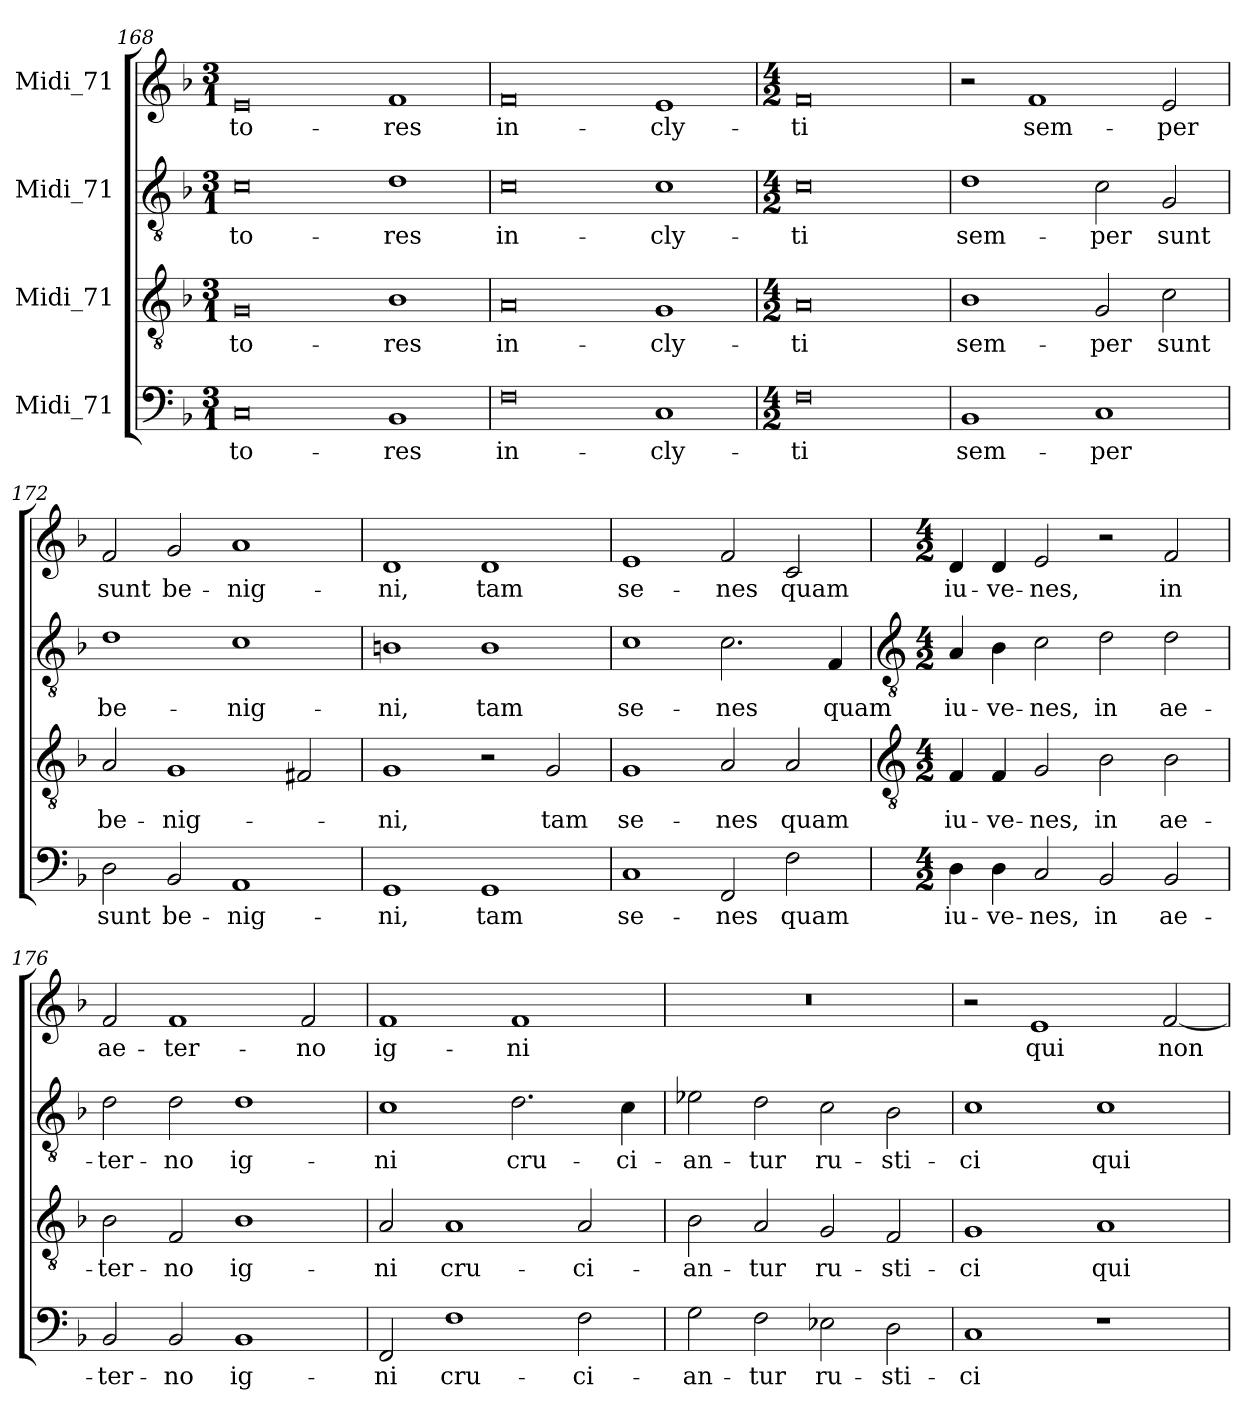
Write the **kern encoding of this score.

**kern	**text	**kern	**text	**kern	**text	**kern	**text
*part4	*part4	*part3	*part3	*part2	*part2	*part1	*part1
*staff4	*staff4	*staff3	*staff3	*staff2	*staff2	*staff1	*staff1
*I"Midi_71	*	*I"Midi_71	*	*I"Midi_71	*	*I"Midi_71	*
*clefF4	*	*clefGv2	*	*clefGv2	*	*clefG2	*
*k[b-]	*	*k[b-]	*	*k[b-]	*	*k[b-]	*
*F:	*	*F:	*	*F:	*	*F:	*
*M3/1	*	*M3/1	*	*M3/1	*	*M3/1	*
=168	=168	=168	=168	=168	=168	=168	=168
!	!LO:LY:b	!	!LO:LY:b	!	!LO:LY:b	!	!LO:LY:b
0C	-to-	0G	-to-	0c	-to-	0e	-to-
!	!LO:LY:b	!	!LO:LY:b	!	!LO:LY:b	!	!LO:LY:b
1BB-	-res	1B-	-res	1d	-res	1f	-res
=169	=169	=169	=169	=169	=169	=169	=169
!	!LO:LY:b	!	!LO:LY:b	!	!LO:LY:b	!	!LO:LY:b
0F	in-	0A	in-	0c	in-	0f	in-
!	!LO:LY:b	!	!LO:LY:b	!	!LO:LY:b	!	!LO:LY:b
1C	-cly-	1G	-cly-	1c	-cly-	1e	-cly-
=170	=170	=170	=170	=170	=170	=170	=170
*M4/2	*	*M4/2	*	*M4/2	*	*M4/2	*
!	!LO:LY:b	!	!LO:LY:b	!	!LO:LY:b	!	!LO:LY:b
0F	-ti	0A	-ti	0c	-ti	0f	-ti
=171	=171	=171	=171	=171	=171	=171	=171
!	!LO:LY:b	!	!LO:LY:b	!	!LO:LY:b	!	!
1BB-	sem-	1B-	sem-	1d	sem-	2r	.
!	!	!	!	!	!	!	!LO:LY:b
.	.	.	.	.	.	1f	sem-
!	!LO:LY:b	!	!LO:LY:b	!	!LO:LY:b	!	!
1C	-per	2G	-per	2c	-per	.	.
!	!	!	!LO:LY:b	!	!LO:LY:b	!	!LO:LY:b
.	.	2c	sunt	2G	sunt	2e	-per
=172	=172	=172	=172	=172	=172	=172	=172
!	!LO:LY:b	!	!LO:LY:b	!	!LO:LY:b	!	!LO:LY:b
2D	sunt	2A	be-	1d	be-	2f	sunt
!	!LO:LY:b	!	!LO:LY:b	!	!	!	!LO:LY:b
2BB-	be-	1G	-nig-	.	.	2g	be-
!	!LO:LY:b	!	!	!	!LO:LY:b	!	!LO:LY:b
1AA	-nig-	.	.	1c	-nig-	1a	-nig-
.	.	2F#	.	.	.	.	.
=173	=173	=173	=173	=173	=173	=173	=173
!	!LO:LY:b	!	!LO:LY:b	!	!LO:LY:b	!	!LO:LY:b
1GG	-ni,	1G	-ni,	1Bn	-ni,	1d	-ni,
!	!LO:LY:b	!	!	!	!LO:LY:b	!	!LO:LY:b
1GG	tam	2r	.	1B	tam	1d	tam
!	!	!	!LO:LY:b	!	!	!	!
.	.	2G	tam	.	.	.	.
=174	=174	=174	=174	=174	=174	=174	=174
!	!LO:LY:b	!	!LO:LY:b	!	!LO:LY:b	!	!LO:LY:b
1C	se-	1G	se-	1c	se-	1e	se-
!	!LO:LY:b	!	!LO:LY:b	!	!LO:LY:b	!	!LO:LY:b
2FF	-nes	2A	-nes	2.c	-nes	2f	-nes
!	!LO:LY:b	!	!LO:LY:b	!	!	!	!LO:LY:b
2F	quam	2A	quam	.	.	2c	quam
!	!	!	!	!	!LO:LY:b	!	!
.	.	.	.	4F	quam	.	.
!!LO:LB:g=z
=175	=175	=175	=175	=175	=175	=175	=175
*	*	*clefGv2	*	*clefGv2	*	*	*
*M4/2	*	*M4/2	*	*M4/2	*	*M4/2	*
!	!LO:LY:b	!	!LO:LY:b	!	!LO:LY:b	!	!LO:LY:b
4D	iu-	4F	iu-	4A	iu-	4d	iu-
!	!LO:LY:b	!	!LO:LY:b	!	!LO:LY:b	!	!LO:LY:b
4D	-ve-	4F	-ve-	4B-	-ve-	4d	-ve-
!	!LO:LY:b	!	!LO:LY:b	!	!LO:LY:b	!	!LO:LY:b
2C	-nes,	2G	-nes,	2c	-nes,	2e	-nes,
!	!LO:LY:b	!	!LO:LY:b	!	!LO:LY:b	!	!
2BB-	in	2B-	in	2d	in	2r	.
!	!LO:LY:b	!	!LO:LY:b	!	!LO:LY:b	!	!LO:LY:b
2BB-	ae-	2B-	ae-	2d	ae-	2f	in
=176	=176	=176	=176	=176	=176	=176	=176
!	!LO:LY:b	!	!LO:LY:b	!	!LO:LY:b	!	!LO:LY:b
2BB-	-ter-	2B-	-ter-	2d	-ter-	2f	ae-
!	!LO:LY:b	!	!LO:LY:b	!	!LO:LY:b	!	!LO:LY:b
2BB-	-no	2F	-no	2d	-no	1f	-ter-
!	!LO:LY:b	!	!LO:LY:b	!	!LO:LY:b	!	!
1BB-	ig-	1B-	ig-	1d	ig-	.	.
!	!	!	!	!	!	!	!LO:LY:b
.	.	.	.	.	.	2f	-no
=177	=177	=177	=177	=177	=177	=177	=177
!	!LO:LY:b	!	!LO:LY:b	!	!LO:LY:b	!	!LO:LY:b
2FF	-ni	2A	-ni	1c	-ni	1f	ig-
!	!LO:LY:b	!	!LO:LY:b	!	!	!	!
1F	cru-	1A	cru-	.	.	.	.
!	!	!	!	!	!LO:LY:b	!	!LO:LY:b
.	.	.	.	2.d	cru-	1f	-ni
!	!LO:LY:b	!	!LO:LY:b	!	!	!	!
2F	-ci-	2A	-ci-	.	.	.	.
!	!	!	!	!	!LO:LY:b	!	!
.	.	.	.	4c	-ci-	.	.
=178	=178	=178	=178	=178	=178	=178	=178
!	!LO:LY:b	!	!LO:LY:b	!	!LO:LY:b	!	!
2G	-an-	2B-	-an-	2e-X	-an-	0r	.
!	!LO:LY:b	!	!LO:LY:b	!	!LO:LY:b	!	!
2F	-tur	2A	-tur	2d	-tur	.	.
!	!LO:LY:b	!	!LO:LY:b	!	!LO:LY:b	!	!
2E-	ru-	2G	ru-	2c	ru-	.	.
!	!LO:LY:b	!	!LO:LY:b	!	!LO:LY:b	!	!
2D	-sti-	2F	-sti-	2B-	-sti-	.	.
=179	=179	=179	=179	=179	=179	=179	=179
!	!LO:LY:b	!	!LO:LY:b	!	!LO:LY:b	!	!
1C	-ci	1G	-ci	1c	-ci	2r	.
!	!	!	!	!	!	!	!LO:LY:b
.	.	.	.	.	.	1e	qui
!	!	!	!LO:LY:b	!	!LO:LY:b	!	!
1r	.	1A	qui	1c	qui	.	.
!	!	!	!	!	!	!	!LO:LY:b
.	.	.	.	.	.	[2f	non
=	=	=	=	=	=	=	=
*-	*-	*-	*-	*-	*-	*-	*-
